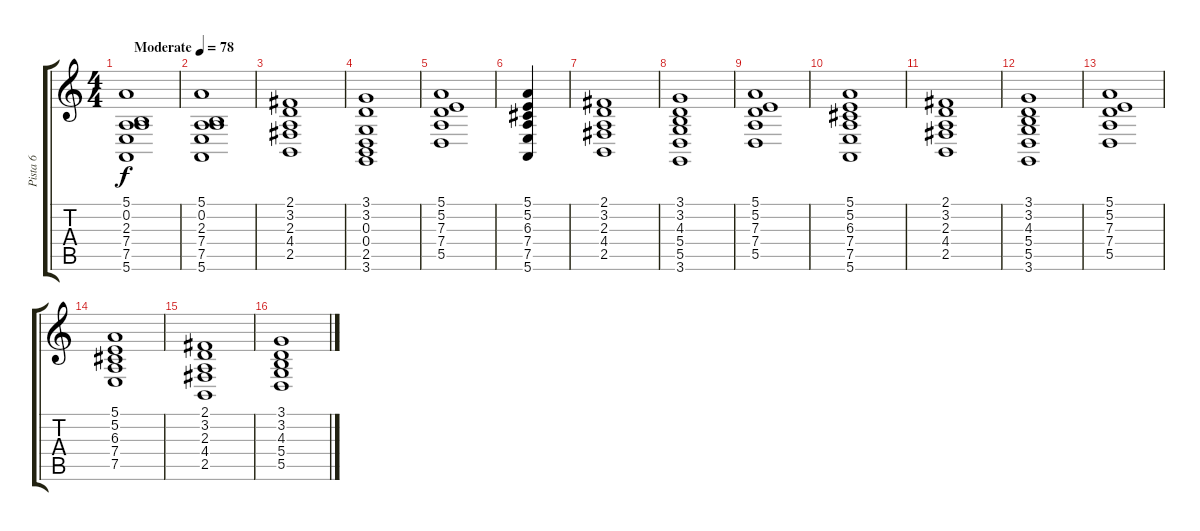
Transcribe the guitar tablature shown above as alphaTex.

\track ("Pista 6" "Pista 6") {instrument stringensemble2}
\staff {score tabs}
\tuning (E4 B3 G3 D3 A2 E2) {hide}
\ts (4 4)
\tempo (78 "Moderate")
\clef g2
\ks c
(5.1 0.2 2.3 7.4 7.5 5.6).1{dy f instrument stringensemble2} |
(5.1 0.2 2.3 7.4 7.5 5.6).1 |
(2.1 3.2 2.3 4.4 2.5).1 |
(3.1 3.2 0.3 0.4 2.5 3.6).1 |
(5.1 5.2 7.3 7.4 5.5).1 |
(5.1 5.2 6.3 7.4 7.5 5.6).4 |
(2.1 3.2 2.3 4.4 2.5).1 |
(3.1 3.2 4.3 5.4 5.5 3.6).1 |
(5.1 5.2 7.3 7.4 5.5).1 |
(5.1 5.2 6.3 7.4 7.5 5.6).1 |
(2.1 3.2 2.3 4.4 2.5).1 |
(3.1 3.2 4.3 5.4 5.5 3.6).1 |
(5.1 5.2 7.3 7.4 5.5).1 |
(5.1 5.2 6.3 7.4 7.5).1 |
(2.1 3.2 2.3 4.4 2.5).1 |
(3.1 3.2 4.3 5.4 5.5).1
